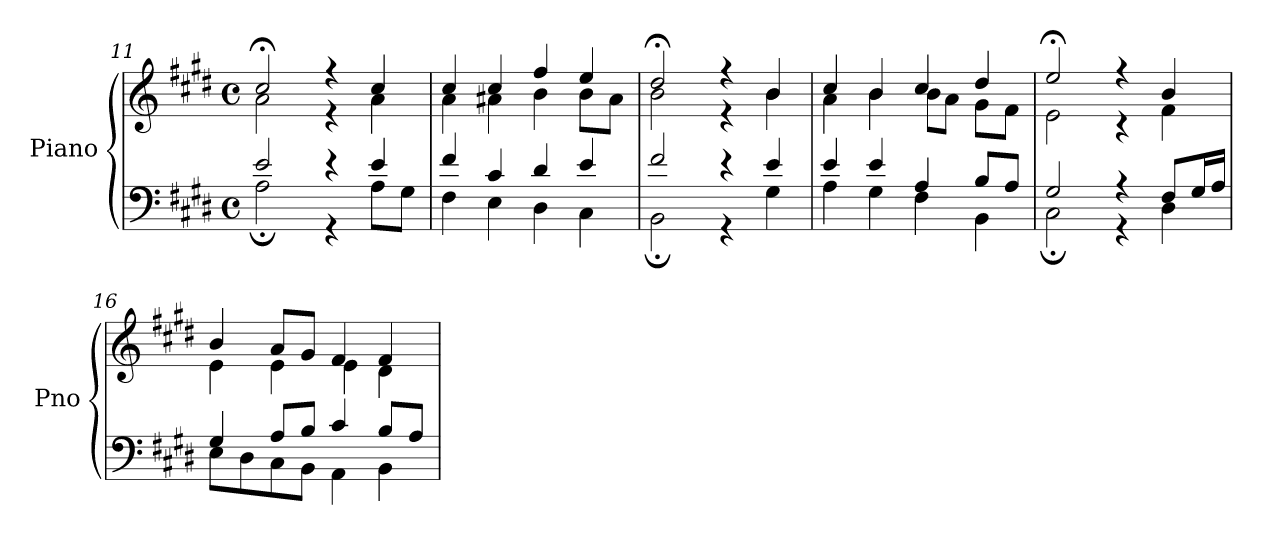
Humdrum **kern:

**kern	**kern
*part1	*part1
*staff2	*staff1
*I"Piano	*
*I'Pno	*
*clefF4	*clefG2
*k[f#c#g#d#]	*k[f#c#g#d#]
*M4/4	*M4/4
*met(c)	*met(c)
=11	=11
*^	*^
2e/	2A;\	2cc#;</	2a\
4r	4r	4r	4r
4e/	8A\L	4cc#/	4a\
.	8G#\J	.	.
=12	=12	=12	=12
4f#/	4F#\	4cc#/	4a\
4c#/	4E\	4cc#/	4a#X\
4d#/	4D#\	4ff#/	4b\
4e/	4C#\	4ee/	8b\L
.	.	.	8a#\J
=13	=13	=13	=13
2f#/	2BB;\	2dd#;</	2b\
4r	4r	4r	4r
4e/	4G#\	4b/	4b\
=14	=14	=14	=14
4e/	4A\	4cc#/	4a\
4e/	4G#\	4b/	4b\
4A/	4F#\	4cc#/	8b\L
.	.	.	8a\J
8B/L	4BB\	4dd#/	8g#\L
8A/J	.	.	8f#\J
=15	=15	=15	=15
2G#/	2C#;\	2ee;</	2e\
4r	4r	4r	4r
8F#/L	4D#\	4b/	4f#\
16G#/L	.	.	.
16A/JJ	.	.	.
=16	=16	=16	=16
4G#/	8E\L	4b/	4e\
.	8D#\	.	.
8A/L	8C#\	8a/L	4e\
8B/J	8BB\J	8g#/J	.
4c#/	4AA\	4f#/	4e\
8B/L	4BB\	4f#/	4d#\
8A/J	.	.	.
*v	*v	*	*
*	*v	*v
=	=
*-	*-
